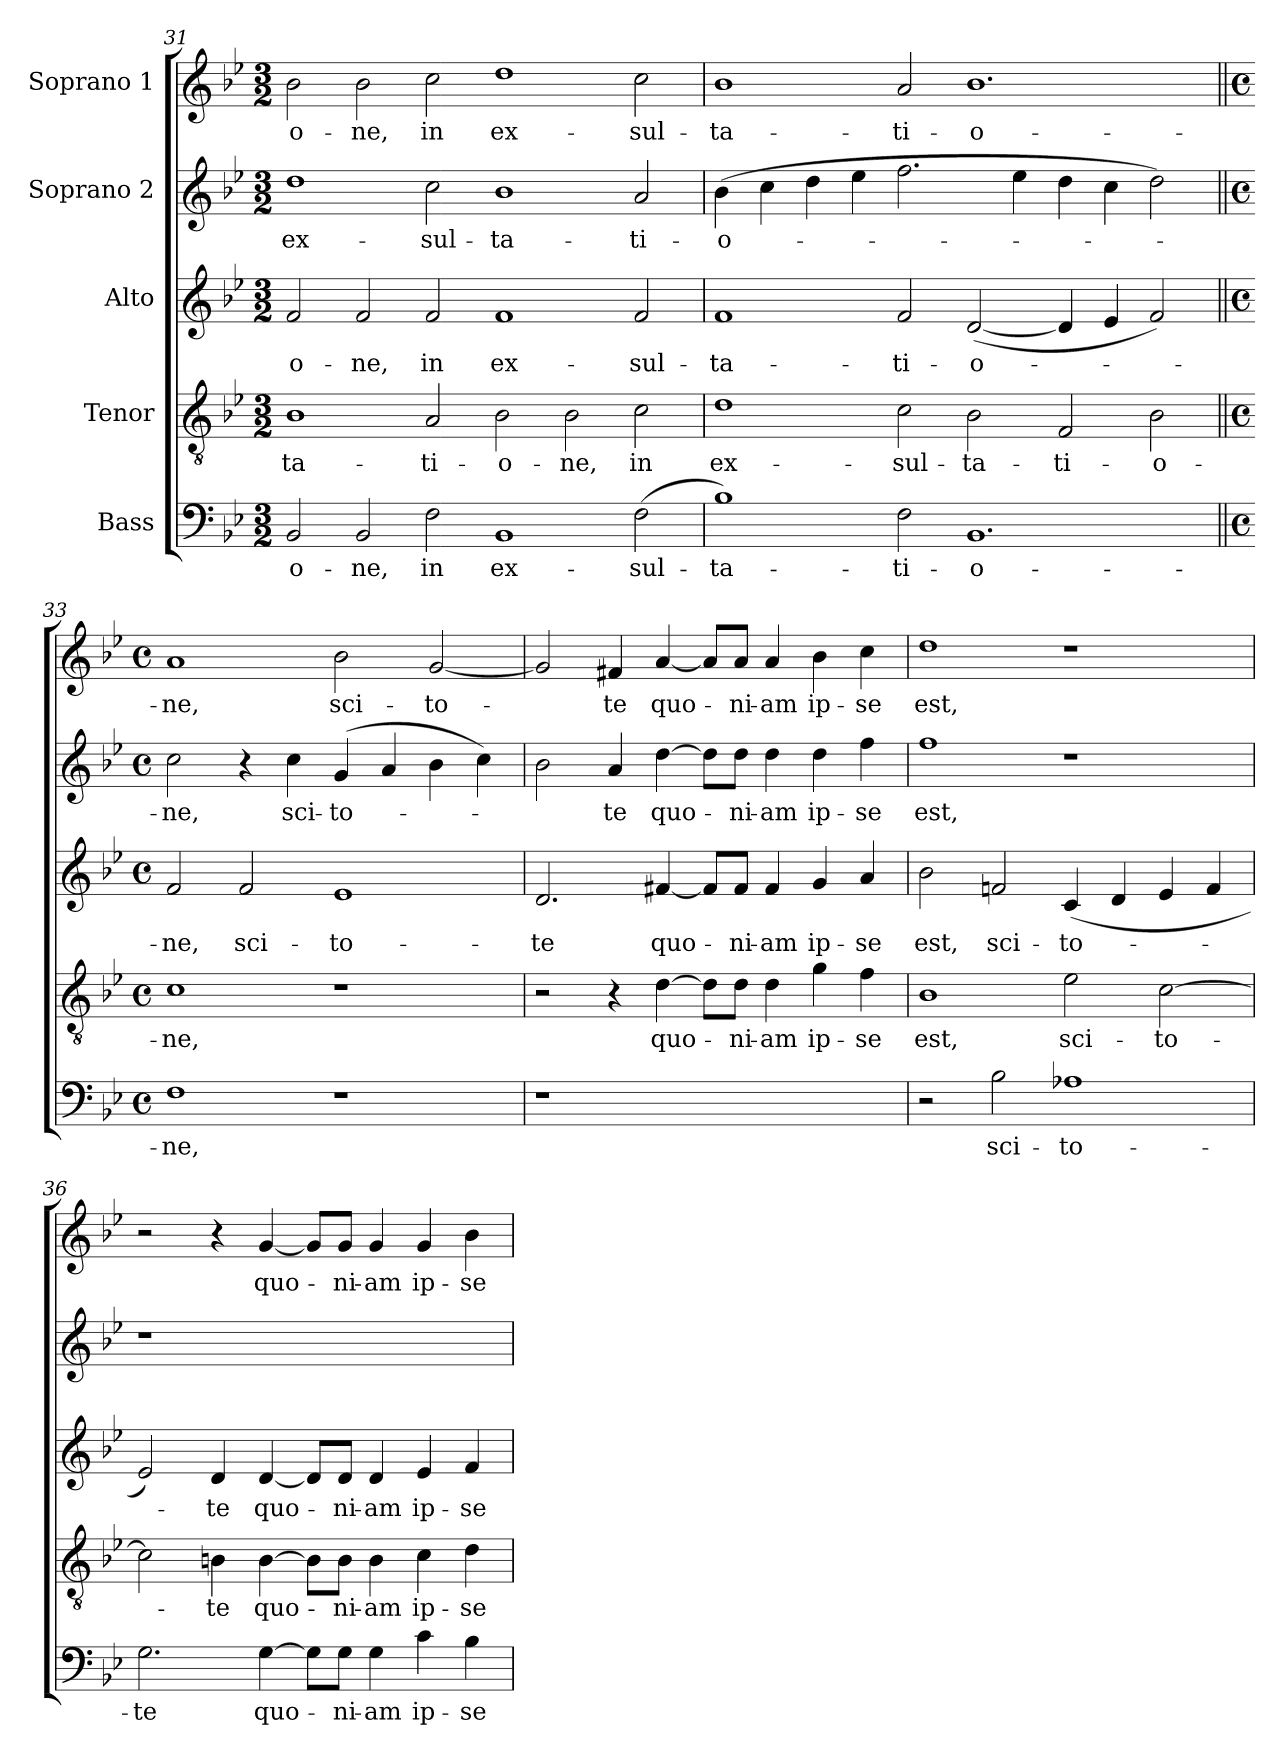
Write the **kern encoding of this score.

**kern	**text	**kern	**text	**kern	**text	**kern	**text	**kern	**text
*part5	*part5	*part4	*part4	*part3	*part3	*part2	*part2	*part1	*part1
*staff5	*staff5	*staff4	*staff4	*staff3	*staff3	*staff2	*staff2	*staff1	*staff1
*I"Bass	*	*I"Tenor	*	*I"Alto	*	*I"Soprano 2	*	*I"Soprano 1	*
*clefF4	*	*clefGv2	*	*clefG2	*	*clefG2	*	*clefG2	*
*k[b-e-]	*	*k[b-e-]	*	*k[b-e-]	*	*k[b-e-]	*	*k[b-e-]	*
*B-:	*	*B-:	*	*B-:	*	*B-:	*	*B-:	*
*M3/2	*	*M3/2	*	*M3/2	*	*M3/2	*	*M3/2	*
=31	=31	=31	=31	=31	=31	=31	=31	=31	=31
2BB-/	-o-	1B-	-ta-	2f/	-o-	1dd	ex-	2b-\	-o-
2BB-/	-ne,	.	.	2f/	-ne,	.	.	2b-\	-ne,
2F\	in	2A/	-ti-	2f/	in	2cc\	-sul-	2cc\	in
1BB-	ex-	2B-\	-o-	1f	ex-	1b-	-ta-	1dd	ex-
.	.	2B-\	-ne,	.	.	.	.	.	.
(2F\	-sul-	2c\	in	2f/	-sul-	2a/	-ti-	2cc\	-sul-
=32	=32	=32	=32	=32	=32	=32	=32	=32	=32
1B-)	-ta-	1d	ex-	1f	-ta-	(4b-\	-o-	1b-	-ta-
.	.	.	.	.	.	4cc\	.	.	.
.	.	.	.	.	.	4dd\	.	.	.
.	.	.	.	.	.	4ee-\	.	.	.
2F\	-ti-	2c\	-sul-	2f/	-ti-	2.ff\	.	2a/	-ti-
1.BB-	-o-	2B-\	-ta-	([2d/	-o-	.	.	1.b-	-o-
.	.	.	.	.	.	4ee-\	.	.	.
.	.	2F/	-ti-	4d/]	.	4dd\	.	.	.
.	.	.	.	4e-/	.	4cc\	.	.	.
.	.	2B-\	-o-	2f/)	.	2dd\)	.	.	.
=33||	=33||	=33||	=33||	=33||	=33||	=33||	=33||	=33||	=33||
*M4/4	*	*M4/4	*	*M4/4	*	*M4/4	*	*M4/4	*
*met(c)	*	*met(c)	*	*met(c)	*	*met(c)	*	*met(c)	*
1F	-ne,	1c	-ne,	2f/	-ne,	2cc\	-ne,	1a	-ne,
.	.	.	.	2f/	sci-	4r	.	.	.
.	.	.	.	.	.	4cc\	sci-	.	.
1r	.	1r	.	1e-	-to-	(4g/	-to-	2b-\	sci-
.	.	.	.	.	.	4a/	.	.	.
.	.	.	.	.	.	4b-\	.	[2g/	-to-
.	.	.	.	.	.	4cc\)	.	.	.
!!LO:PB:g=z
=34	=34	=34	=34	=34	=34	=34	=34	=34	=34
1r	.	2r	.	2.d/	-te	2b-\	-­	2g/]	-­
.	.	4r	.	.	.	4a/	te	4f#X/	te
.	.	[4d\	quo-	[4f#X/	quo-	[4dd\	quo-	[4a/	quo-
1ryy	.	8d\L]	.	8f#/L]	.	8dd\L]	.	8a/L]	.
.	.	8d\J	-ni-	8f#/J	-ni-	8dd\J	-ni-	8a/J	-ni-
.	.	4d\	-am	4f#/	-am	4dd\	-am	4a/	-am
.	.	4g\	ip-	4g/	ip-	4dd\	ip-	4b-\	ip-
.	.	4f\	-se	4a/	-se	4ff\	-se	4cc\	-se
=35	=35	=35	=35	=35	=35	=35	=35	=35	=35
2r	.	1B-	est,	2b-\	est,	1ff	est,	1dd	est,
2B-\	sci-	.	.	2fn/	sci-	.	.	.	.
1A-X	-to-	2e-\	sci-	(4c/	-to-	1r	.	1r	.
.	.	.	.	4d/	.	.	.	.	.
.	.	[2c\	-to-	4e-/	.	.	.	.	.
.	.	.	.	4f/	.	.	.	.	.
=36	=36	=36	=36	=36	=36	=36	=36	=36	=36
2.G\	-te	2c\]	.	2e-/)	.	1r	.	2r	.
.	.	4Bn\	-te	4d/	-te	.	.	4r	.
[4G\	quo-	[4B\	quo-	[4d/	quo-	.	.	[4g/	quo-
8G\L]	.	8B\L]	.	8d/L]	.	1ryy	.	8g/L]	.
8G\J	-ni-	8B\J	-ni-	8d/J	-ni-	.	.	8g/J	-ni-
4G\	-am	4B\	-am	4d/	-am	.	.	4g/	-am
4c\	ip-	4c\	ip-	4e-/	ip-	.	.	4g/	ip-
4B-\	-se	4d\	-se	4f/	-se	.	.	4b-\	-se
=	=	=	=	=	=	=	=	=	=
*-	*-	*-	*-	*-	*-	*-	*-	*-	*-
